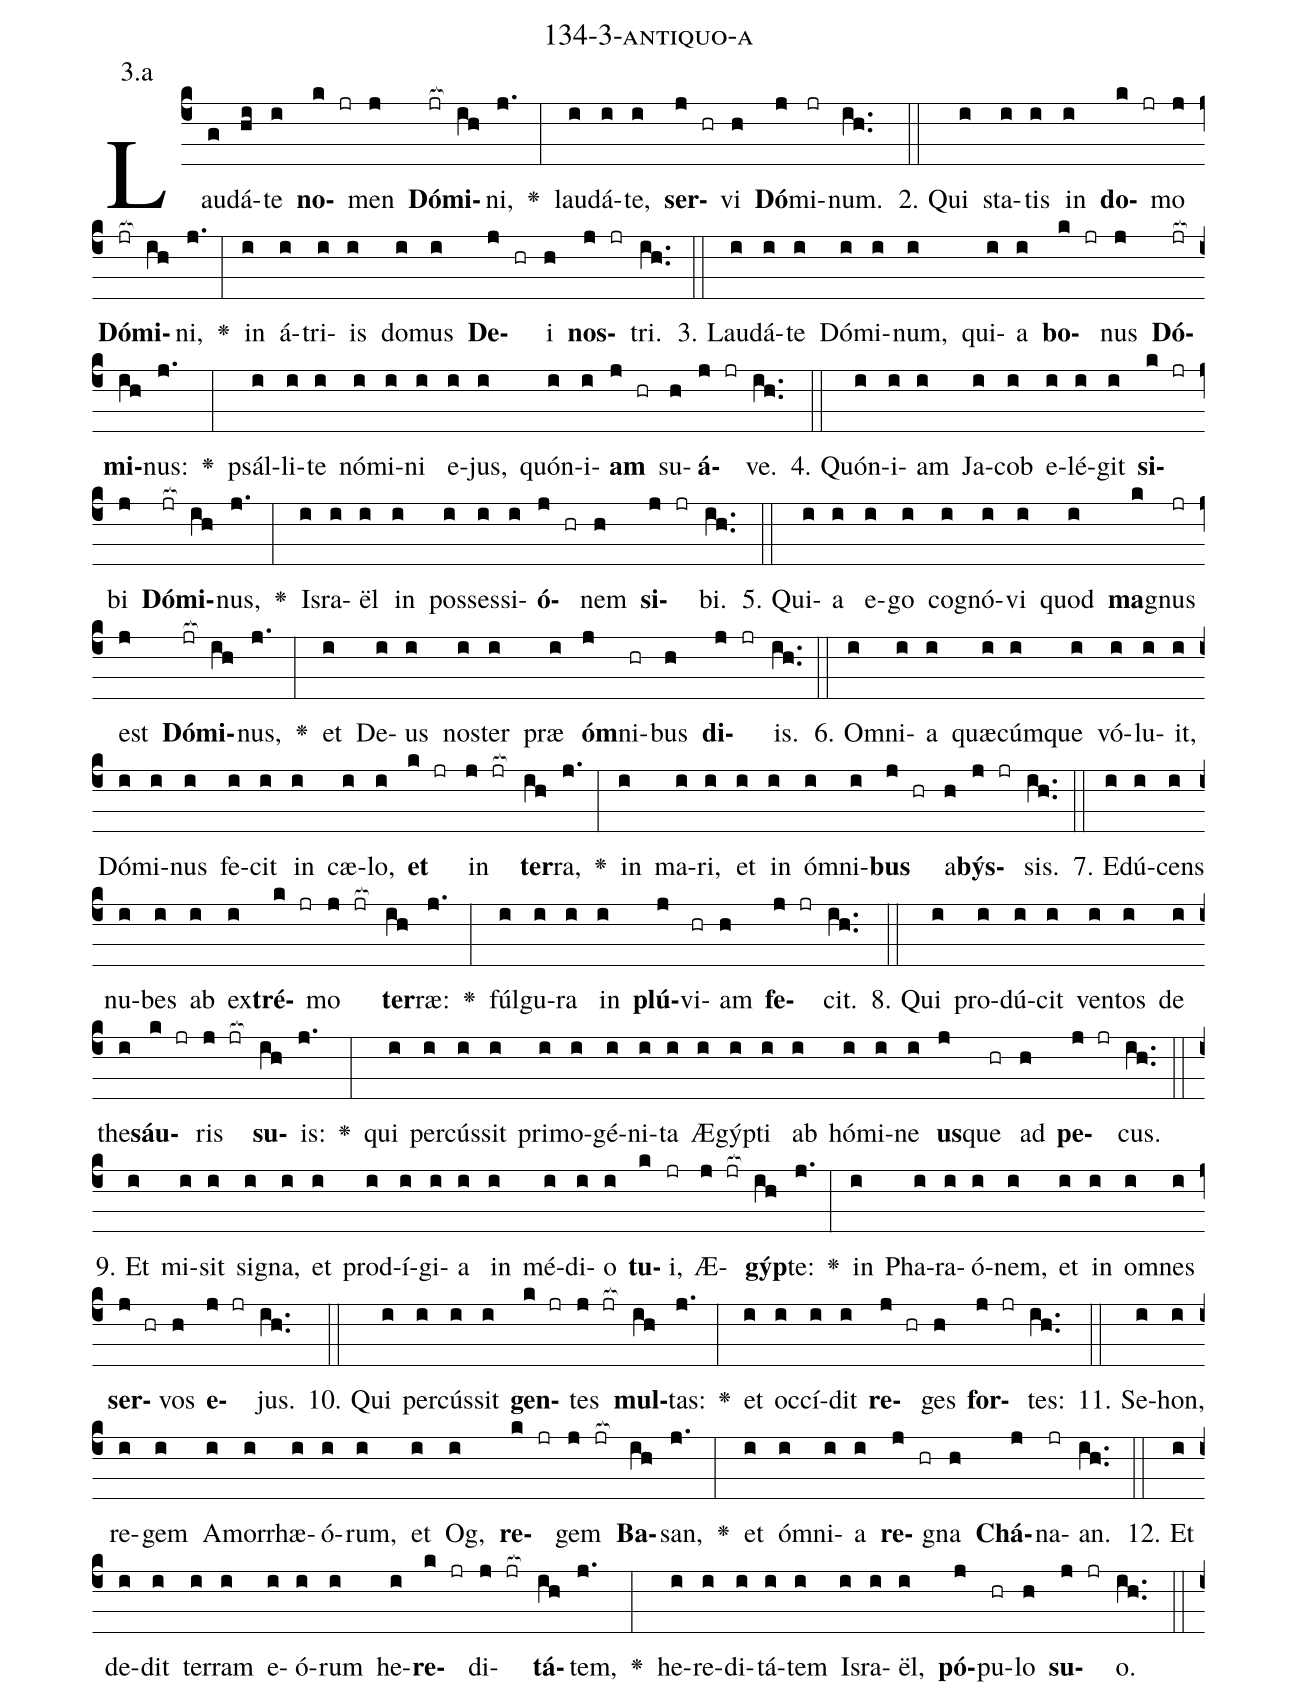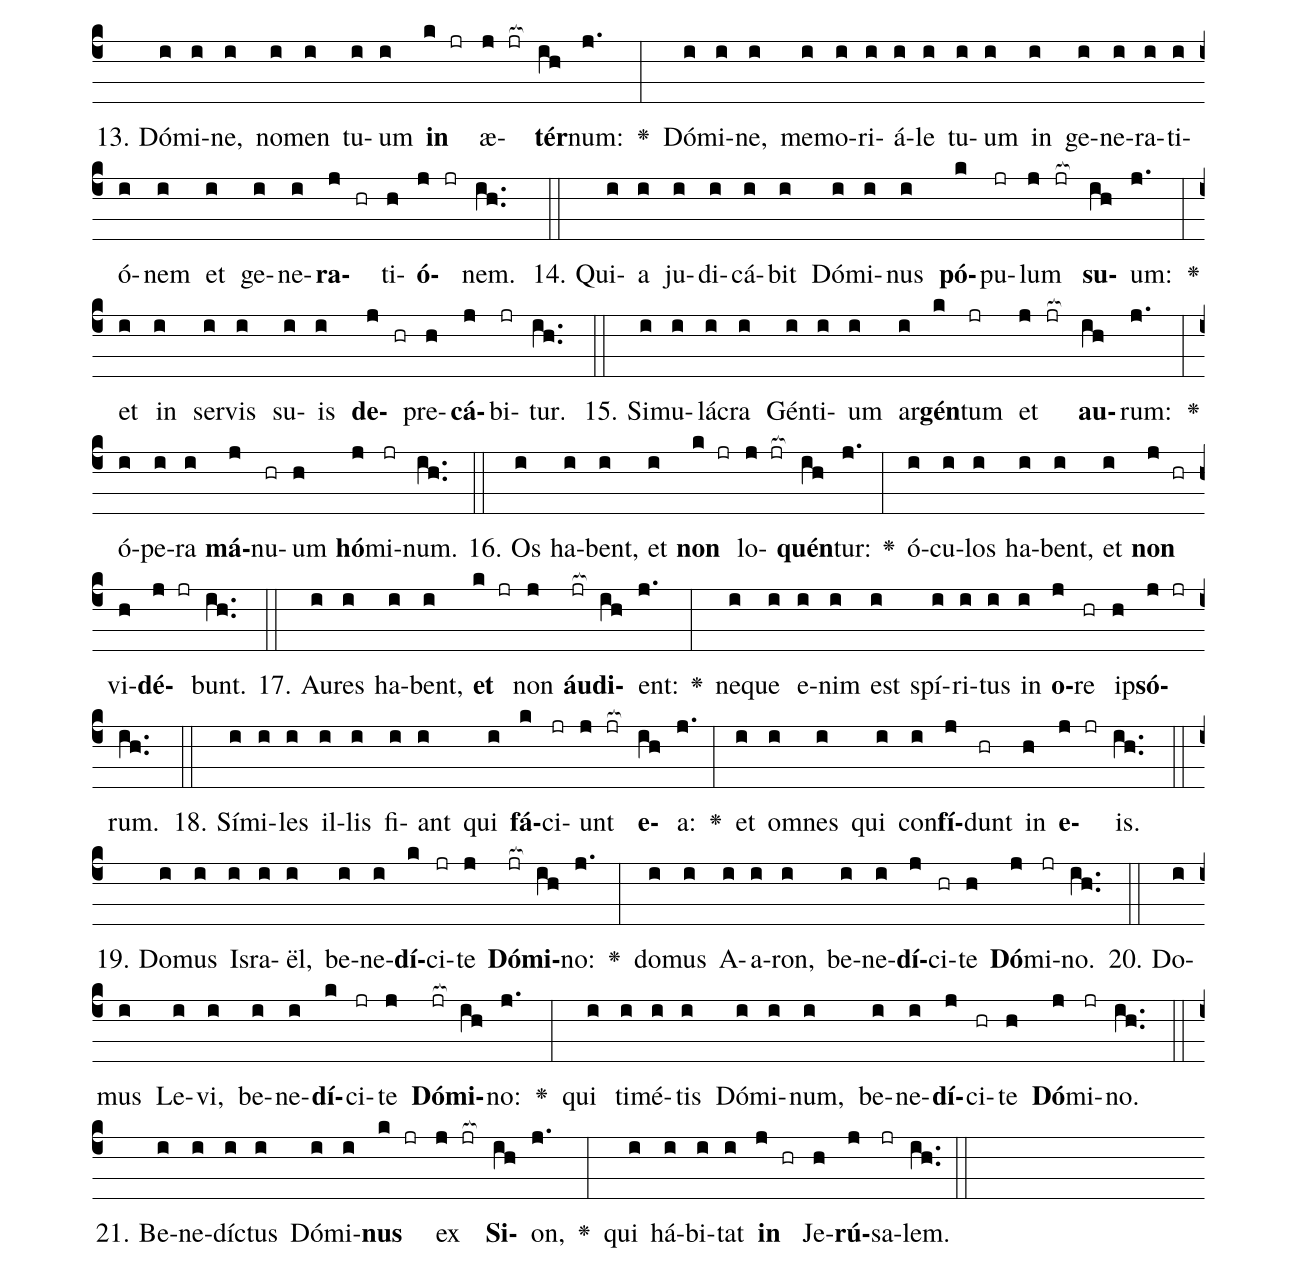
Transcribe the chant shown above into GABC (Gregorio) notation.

name: 134-3-antiquo-a;
annotation: 3.a;
%%
(c4)Lau(g)dá(hi)te(i) <b>no</b>(k jr)men(j) <b>Dó</b>(jr[ocb:1{])<b>mi</b>(ih[ocb:0}])ni,(j.) <v>\greheightstar</v>(:) lau(i)dá(i)te,(i) <b>ser</b>(j hr)vi(h) <b>Dó</b>(j)mi(jr)num.(ih..) (::)
2. Qui(i) sta(i)tis(i) in(i) <b>do</b>(k jr)mo(j) <b>Dó</b>(jr[ocb:1{])<b>mi</b>(ih[ocb:0}])ni,(j.) <v>\greheightstar</v>(:) in(i) á(i)tri(i)is(i) do(i)mus(i) <b>De</b>(j hr)i(h) <b>nos</b>(j jr)tri.(ih..) (::)
3. Lau(i)dá(i)te(i) Dó(i)mi(i)num,(i) qui(i)a(i) <b>bo</b>(k jr)nus(j) <b>Dó</b>(jr[ocb:1{])<b>mi</b>(ih[ocb:0}])nus:(j.) <v>\greheightstar</v>(:) psál(i)li(i)te(i) nó(i)mi(i)ni(i) e(i)jus,(i) quón(i)i(i)<b>am</b>(j hr) su(h)<b>á</b>(j jr)ve.(ih..) (::)
4. Quón(i)i(i)am(i) Ja(i)cob(i) e(i)lé(i)git(i) <b>si</b>(k jr)bi(j) <b>Dó</b>(jr[ocb:1{])<b>mi</b>(ih[ocb:0}])nus,(j.) <v>\greheightstar</v>(:) Is(i)ra(i)ël(i) in(i) pos(i)ses(i)si(i)<b>ó</b>(j hr)nem(h) <b>si</b>(j jr)bi.(ih..) (::)
5. Qui(i)a(i) e(i)go(i) co(i)gnó(i)vi(i) quod(i) <b>ma</b>(k)gnus(jr) est(j) <b>Dó</b>(jr[ocb:1{])<b>mi</b>(ih[ocb:0}])nus,(j.) <v>\greheightstar</v>(:) et(i) De(i)us(i) nos(i)ter(i) præ(i) <b>óm</b>(j)ni(hr)bus(h) <b>di</b>(j jr)is.(ih..) (::)
6. Om(i)ni(i)a(i) quæ(i)cúm(i)que(i) vó(i)lu(i)it,(i) Dó(i)mi(i)nus(i) fe(i)cit(i) in(i) cæ(i)lo,(i) <b>et</b>(k jr) in(j jr[ocb:1{]) <b>ter</b>(ih[ocb:0}])ra,(j.) <v>\greheightstar</v>(:) in(i) ma(i)ri,(i) et(i) in(i) óm(i)ni(i)<b>bus</b>(j hr) a(h)<b>býs</b>(j jr)sis.(ih..) (::)
7. E(i)dú(i)cens(i) nu(i)bes(i) ab(i) ex(i)<b>tré</b>(k jr)mo(j jr[ocb:1{]) <b>ter</b>(ih[ocb:0}])ræ:(j.) <v>\greheightstar</v>(:) fúl(i)gu(i)ra(i) in(i) <b>plú</b>(j)vi(hr)am(h) <b>fe</b>(j jr)cit.(ih..) (::)
8. Qui(i) pro(i)dú(i)cit(i) ven(i)tos(i) de(i) the(i)<b>sáu</b>(k jr)ris(j jr[ocb:1{]) <b>su</b>(ih[ocb:0}])is:(j.) <v>\greheightstar</v>(:) qui(i) per(i)cús(i)sit(i) pri(i)mo(i)gé(i)ni(i)ta(i) Æ(i)gýp(i)ti(i) ab(i) hó(i)mi(i)ne(i) <b>us</b>(j)que(hr) ad(h) <b>pe</b>(j jr)cus.(ih..) (::)
9. Et(i) mi(i)sit(i) si(i)gna,(i) et(i) prod(i)í(i)gi(i)a(i) in(i) mé(i)di(i)o(i) <b>tu</b>(k)i,(jr) Æ(j jr[ocb:1{])<b>gýp</b>(ih[ocb:0}])te:(j.) <v>\greheightstar</v>(:) in(i) Pha(i)ra(i)ó(i)nem,(i) et(i) in(i) om(i)nes(i) <b>ser</b>(j hr)vos(h) <b>e</b>(j jr)jus.(ih..) (::)
10. Qui(i) per(i)cús(i)sit(i) <b>gen</b>(k jr)tes(j jr[ocb:1{]) <b>mul</b>(ih[ocb:0}])tas:(j.) <v>\greheightstar</v>(:) et(i) oc(i)cí(i)dit(i) <b>re</b>(j hr)ges(h) <b>for</b>(j jr)tes:(ih..) (::)
11. Se(i)hon,(i) re(i)gem(i) A(i)mor(i)rhæ(i)ó(i)rum,(i) et(i) Og,(i) <b>re</b>(k jr)gem(j jr[ocb:1{]) <b>Ba</b>(ih[ocb:0}])san,(j.) <v>\greheightstar</v>(:) et(i) óm(i)ni(i)a(i) <b>re</b>(j hr)gna(h) <b>Chá</b>(j)na(jr)an.(ih..) (::)
12. Et(i) de(i)dit(i) ter(i)ram(i) e(i)ó(i)rum(i) he(i)<b>re</b>(k jr)di(j jr[ocb:1{])<b>tá</b>(ih[ocb:0}])tem,(j.) <v>\greheightstar</v>(:) he(i)re(i)di(i)tá(i)tem(i) Is(i)ra(i)ël,(i) <b>pó</b>(j)pu(hr)lo(h) <b>su</b>(j jr)o.(ih..) (::)
13. Dó(i)mi(i)ne,(i) no(i)men(i) tu(i)um(i) <b>in</b>(k jr) æ(j jr[ocb:1{])<b>tér</b>(ih[ocb:0}])num:(j.) <v>\greheightstar</v>(:) Dó(i)mi(i)ne,(i) me(i)mo(i)ri(i)á(i)le(i) tu(i)um(i) in(i) ge(i)ne(i)ra(i)ti(i)ó(i)nem(i) et(i) ge(i)ne(i)<b>ra</b>(j hr)ti(h)<b>ó</b>(j jr)nem.(ih..) (::)
14. Qui(i)a(i) ju(i)di(i)cá(i)bit(i) Dó(i)mi(i)nus(i) <b>pó</b>(k)pu(jr)lum(j jr[ocb:1{]) <b>su</b>(ih[ocb:0}])um:(j.) <v>\greheightstar</v>(:) et(i) in(i) ser(i)vis(i) su(i)is(i) <b>de</b>(j hr)pre(h)<b>cá</b>(j)bi(jr)tur.(ih..) (::)
15. Si(i)mu(i)lá(i)cra(i) Gén(i)ti(i)um(i) ar(i)<b>gén</b>(k)tum(jr) et(j jr[ocb:1{]) <b>au</b>(ih[ocb:0}])rum:(j.) <v>\greheightstar</v>(:) ó(i)pe(i)ra(i) <b>má</b>(j)nu(hr)um(h) <b>hó</b>(j)mi(jr)num.(ih..) (::)
16. Os(i) ha(i)bent,(i) et(i) <b>non</b>(k jr) lo(j jr[ocb:1{])<b>quén</b>(ih[ocb:0}])tur:(j.) <v>\greheightstar</v>(:) ó(i)cu(i)los(i) ha(i)bent,(i) et(i) <b>non</b>(j hr) vi(h)<b>dé</b>(j jr)bunt.(ih..) (::)
17. Au(i)res(i) ha(i)bent,(i) <b>et</b>(k jr) non(j) <b>áu</b>(jr[ocb:1{])<b>di</b>(ih[ocb:0}])ent:(j.) <v>\greheightstar</v>(:) ne(i)que(i) e(i)nim(i) est(i) spí(i)ri(i)tus(i) in(i) <b>o</b>(j)re(hr) ip(h)<b>só</b>(j jr)rum.(ih..) (::)
18. Sí(i)mi(i)les(i) il(i)lis(i) fi(i)ant(i) qui(i) <b>fá</b>(k)ci(jr)unt(j jr[ocb:1{]) <b>e</b>(ih[ocb:0}])a:(j.) <v>\greheightstar</v>(:) et(i) om(i)nes(i) qui(i) con(i)<b>fí</b>(j)dunt(hr) in(h) <b>e</b>(j jr)is.(ih..) (::)
19. Do(i)mus(i) Is(i)ra(i)ël,(i) be(i)ne(i)<b>dí</b>(k)ci(jr)te(j) <b>Dó</b>(jr[ocb:1{])<b>mi</b>(ih[ocb:0}])no:(j.) <v>\greheightstar</v>(:) do(i)mus(i) A(i)a(i)ron,(i) be(i)ne(i)<b>dí</b>(j)ci(hr)te(h) <b>Dó</b>(j)mi(jr)no.(ih..) (::)
20. Do(i)mus(i) Le(i)vi,(i) be(i)ne(i)<b>dí</b>(k)ci(jr)te(j) <b>Dó</b>(jr[ocb:1{])<b>mi</b>(ih[ocb:0}])no:(j.) <v>\greheightstar</v>(:) qui(i) ti(i)mé(i)tis(i) Dó(i)mi(i)num,(i) be(i)ne(i)<b>dí</b>(j)ci(hr)te(h) <b>Dó</b>(j)mi(jr)no.(ih..) (::)
21. Be(i)ne(i)díc(i)tus(i) Dó(i)mi(i)<b>nus</b>(k jr) ex(j jr[ocb:1{]) <b>Si</b>(ih[ocb:0}])on,(j.) <v>\greheightstar</v>(:) qui(i) há(i)bi(i)tat(i) <b>in</b>(j hr) Je(h)<b>rú</b>(j)sa(jr)lem.(ih..) (::)
